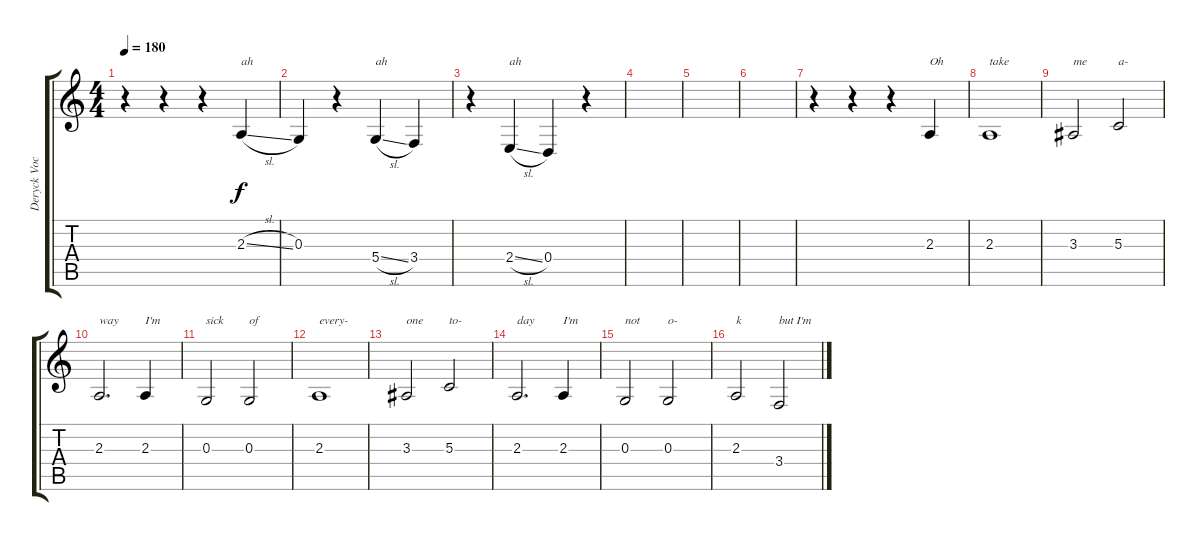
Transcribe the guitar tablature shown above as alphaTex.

\track ("Deryck Vocal" "Deryck Voc") {instrument tenorsax}
\staff {score tabs}
\tuning (E4 B3 G3 D3 A2 E2) {hide}
\ts (4 4)
\tempo 180
\clef g2
\ks c
r.4{dy f} r.4 r.4 2.3{sl}.4{txt "ah"} |
0.3.4 r.4 5.4{sl}.4{txt "ah"} 3.4.4 |
r.4 2.4{sl}.4{txt "ah"} 0.4.4 r.4 |
|
|
|
r.4 r.4 r.4 2.3.4{txt "Oh"} |
2.3.1{txt "take"} |
3.3.2{txt "me"} 5.3.2{txt "a-"} |
2.3.2{d txt "way"} 2.3.4{txt "I'm"} |
0.3.2{txt "sick"} 0.3.2{txt "of"} |
2.3.1{txt "every-"} |
3.3.2{txt "one"} 5.3.2{txt "to-"} |
2.3.2{d txt "day"} 2.3.4{txt "I'm"} |
0.3.2{txt "not"} 0.3.2{txt "o-"} |
2.3.2{txt "k"} 3.4.2{txt "but I'm"}
